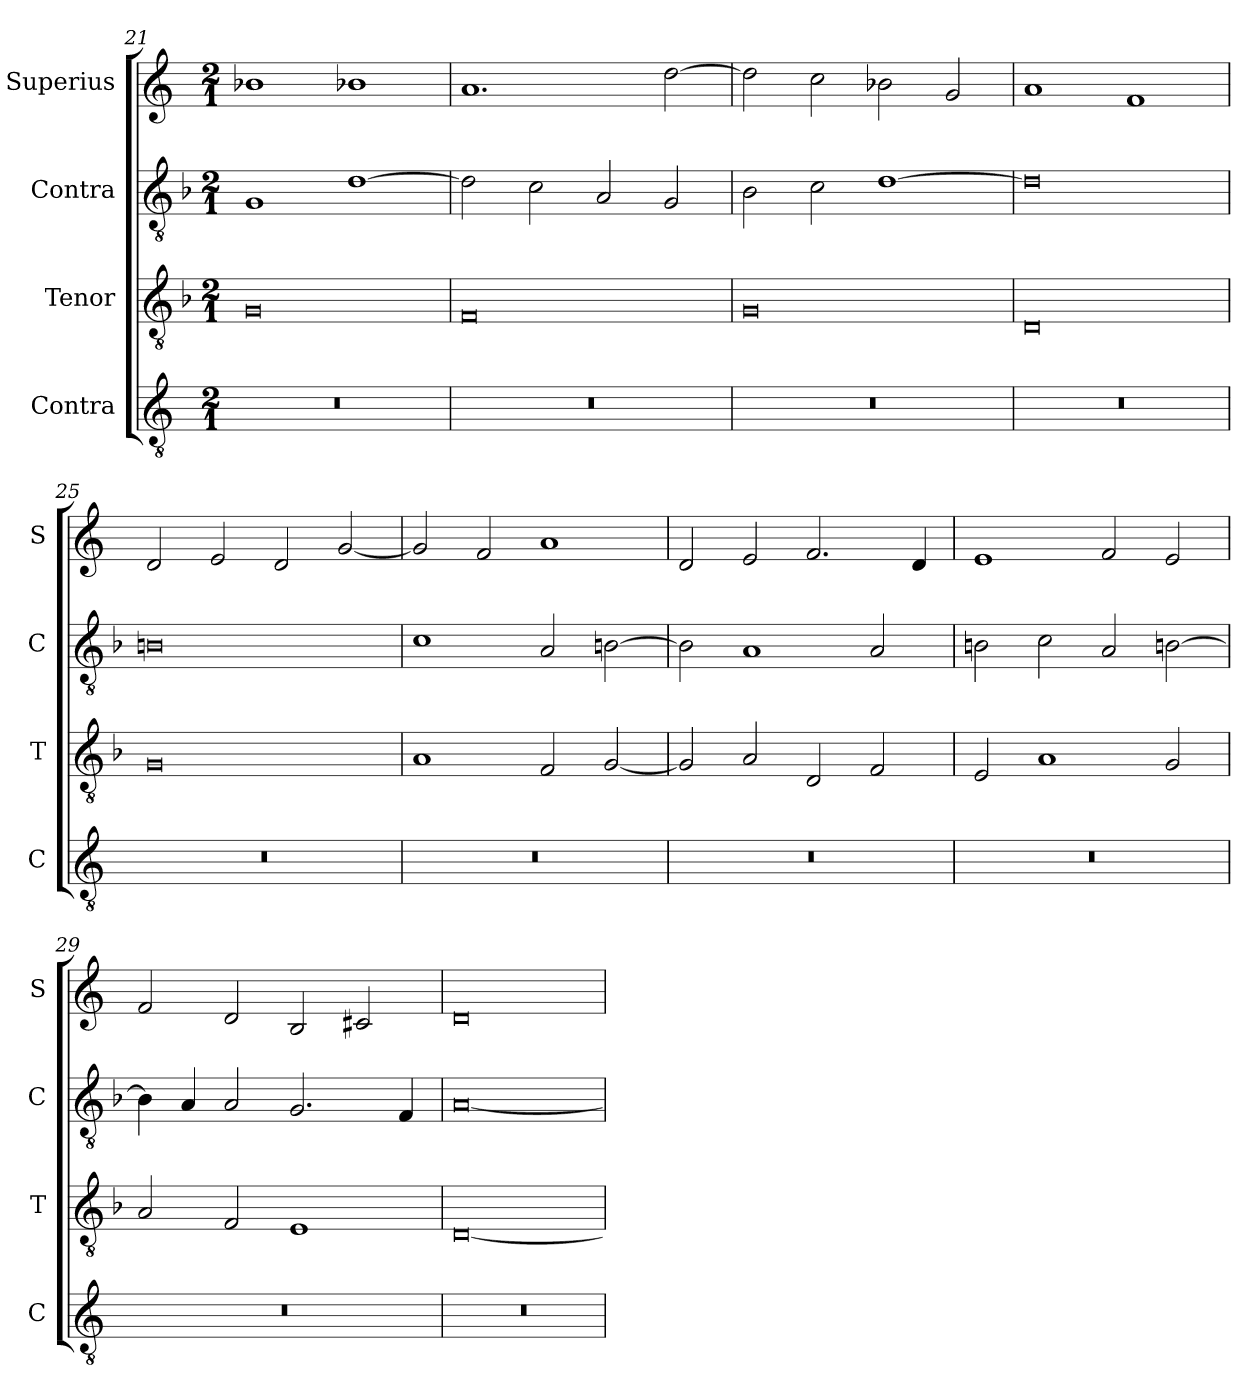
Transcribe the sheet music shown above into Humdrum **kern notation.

**kern	**kern	**kern	**kern
*part4	*part3	*part2	*part1
*staff4	*staff3	*staff2	*staff1
*I"Contra	*I"Tenor	*I"Contra	*I"Superius
*I'C	*I'T	*I'C	*I'S
*clefGv2	*clefGv2	*clefGv2	*clefG2
*k[]	*k[b-]	*k[b-]	*k[]
*M2/1	*M2/1	*M2/1	*M2/1
=21	=21	=21	=21
0r	0G	1G	1b-X
.	.	[1d	1b-X
=22	=22	=22	=22
0r	0F	2d\]	1.a
.	.	2c\	.
.	.	2A/	.
.	.	2G/	[2dd\
=23	=23	=23	=23
0r	0G	2B-\	2dd\]
.	.	2c\	2cc\
.	.	[1d	2b-X\
.	.	.	2g/
=24	=24	=24	=24
0r	0D	0d]	1a
.	.	.	1f
=25	=25	=25	=25
0r	0G	0Bn	2d/
.	.	.	2e/
.	.	.	2d/
.	.	.	[2g/
=26	=26	=26	=26
0r	1A	1c	2g/]
.	.	.	2f/
.	2F/	2A/	1a
.	[2G/	[2Bn\	.
=27	=27	=27	=27
0r	2G/]	2B\]	2d/
.	2A/	1A	2e/
.	2D/	.	2.f/
.	2F/	2A/	.
.	.	.	4d/
=28	=28	=28	=28
0r	2E/	2Bn\	1e
.	1A	2c\	.
.	.	2A/	2f/
.	2G/	[2Bn\	2e/
=29	=29	=29	=29
0r	2A/	4B\]	2f/
.	.	4A/	.
.	2F/	2A/	2d/
.	1E	2.G/	2B/
.	.	.	2c#X/
.	.	4F/	.
=30	=30	=30	=30
0r	[0D	[0A	0d
=	=	=	=
*-	*-	*-	*-
